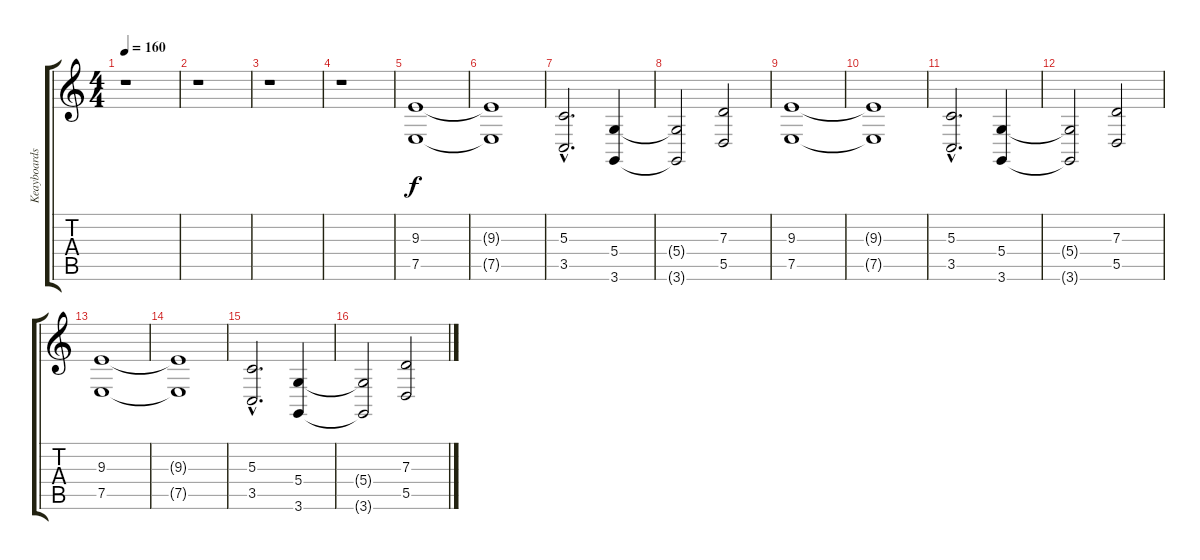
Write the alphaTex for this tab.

\track ("Keayboards" "Keayboards") {instrument stringensemble1}
\staff {score tabs}
\tuning (E4 B3 G3 D3 A2 E2) {hide}
\ts (4 4)
\tempo 160
\clef g2
\ks c
r.1{dy f} |
r.1 |
r.1 |
r.1 |
(9.3 7.5).1{instrument pad8sweep} |
(9.3{t} 7.5{t}).1 |
(5.3{hac} 3.5{hac}).2{d} (5.4 3.6).4 |
(5.4{t} 3.6{t}).2 (7.3 5.5).2 |
(9.3 7.5).1{instrument pad8sweep} |
(9.3{t} 7.5{t}).1 |
(5.3{hac} 3.5{hac}).2{d} (5.4 3.6).4 |
(5.4{t} 3.6{t}).2 (7.3 5.5).2 |
(9.3 7.5).1{instrument pad8sweep} |
(9.3{t} 7.5{t}).1 |
(5.3{hac} 3.5{hac}).2{d} (5.4 3.6).4 |
(5.4{t} 3.6{t}).2 (7.3 5.5).2
